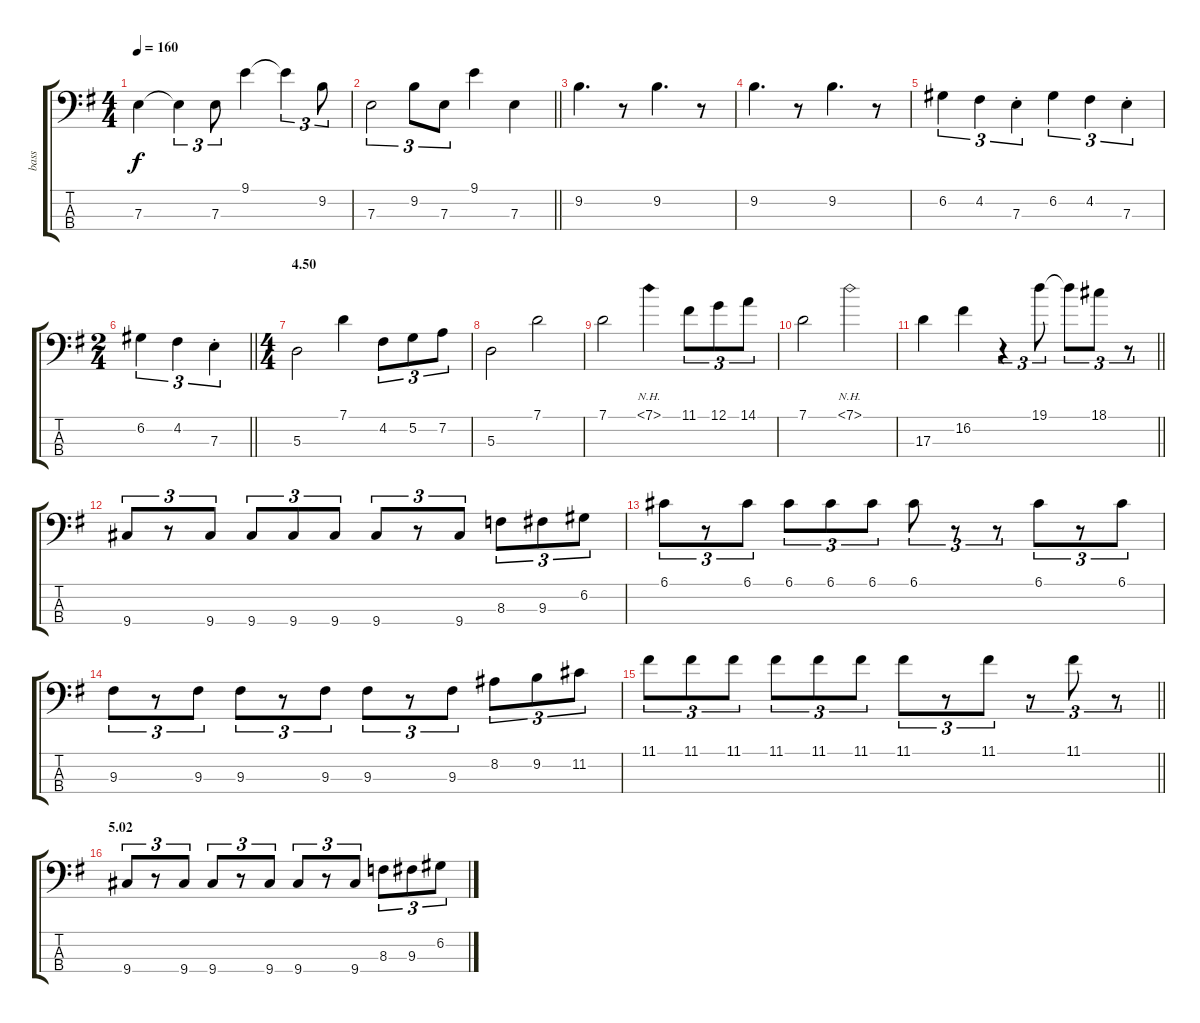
\track ("bass" "bass") {instrument electricbassfinger}
\staff {score tabs}
\tuning (G2 D2 A1 E1) {hide}
\ts (4 4)
\tempo 160
\clef f4
\ks g
7.3.4{dy f} 7.3{t}.4{tu (3 2)} 7.3.8{tu (3 2)} 9.1.4 9.1{t}.4{tu (3 2)} 9.2.8{tu (3 2)} |
\barLineRight lightlight
7.3.2{tu (3 2)} 9.2.8{tu (3 2)} 7.3.8{tu (3 2)} 9.1.4 7.3.4 |
9.2.4{d} r.8 9.2.4{d} r.8 |
9.2.4{d} r.8 9.2.4{d} r.8 |
6.2.4{tu (3 2)} 4.2.4{tu (3 2)} 7.3{st}.4{tu (3 2)} 6.2.4{tu (3 2)} 4.2.4{tu (3 2)} 7.3{st}.4{tu (3 2)} |
\ts (2 4)
\barLineRight lightlight
6.2.4{tu (3 2)} 4.2.4{tu (3 2)} 7.3{st}.4{tu (3 2)} |
\ts (4 4)
\section ("" "4.50")
5.3.2 7.1.4 4.2.8{tu (3 2)} 5.2.8{tu (3 2)} 7.2.8{tu (3 2)} |
5.3.2 7.1.2 |
7.1.2 7.1{nh}.4 11.1.8{tu (3 2)} 12.1.8{tu (3 2)} 14.1.8{tu (3 2)} |
7.1.2 7.1{nh}.2 |
\barLineRight lightlight
17.3.4 16.2.4 r.4{tu (3 2)} 19.1.8{tu (3 2)} 19.1{t}.8{tu (3 2)} 18.1.8{tu (3 2)} r.8{tu (3 2)} |
9.4.8{tu (3 2)} r.8{tu (3 2)} 9.4.8{tu (3 2)} 9.4.8{tu (3 2)} 9.4.8{tu (3 2)} 9.4.8{tu (3 2)} 9.4.8{tu (3 2)} r.8{tu (3 2)} 9.4.8{tu (3 2)} 8.3.8{tu (3 2)} 9.3.8{tu (3 2)} 6.2.8{tu (3 2)} |
6.1.8{tu (3 2)} r.8{tu (3 2)} 6.1.8{tu (3 2)} 6.1.8{tu (3 2)} 6.1.8{tu (3 2)} 6.1.8{tu (3 2)} 6.1.8{tu (3 2)} r.8{tu (3 2)} r.8{tu (3 2)} 6.1.8{tu (3 2)} r.8{tu (3 2)} 6.1.8{tu (3 2)} |
9.3.8{tu (3 2)} r.8{tu (3 2)} 9.3.8{tu (3 2)} 9.3.8{tu (3 2)} r.8{tu (3 2)} 9.3.8{tu (3 2)} 9.3.8{tu (3 2)} r.8{tu (3 2)} 9.3.8{tu (3 2)} 8.2.8{tu (3 2)} 9.2.8{tu (3 2)} 11.2.8{tu (3 2)} |
\barLineRight lightlight
11.1.8{tu (3 2)} 11.1.8{tu (3 2)} 11.1.8{tu (3 2)} 11.1.8{tu (3 2)} 11.1.8{tu (3 2)} 11.1.8{tu (3 2)} 11.1.8{tu (3 2)} r.8{tu (3 2)} 11.1.8{tu (3 2)} r.8{tu (3 2)} 11.1.8{tu (3 2)} r.8{tu (3 2)} |
\section ("" "5.02")
9.4.8{tu (3 2)} r.8{tu (3 2)} 9.4.8{tu (3 2)} 9.4.8{tu (3 2)} r.8{tu (3 2)} 9.4.8{tu (3 2)} 9.4.8{tu (3 2)} r.8{tu (3 2)} 9.4.8{tu (3 2)} 8.3.8{tu (3 2)} 9.3.8{tu (3 2)} 6.2.8{tu (3 2)}
